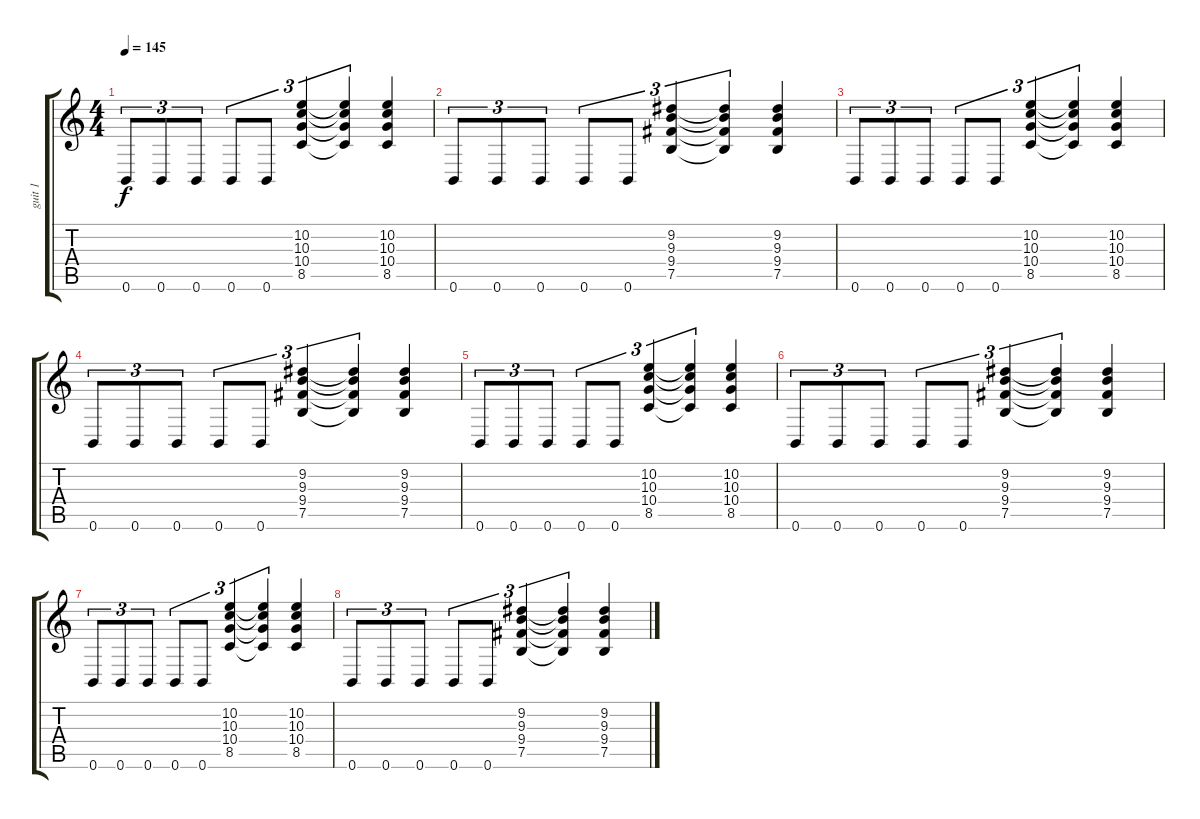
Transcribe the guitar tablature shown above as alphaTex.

\track ("guit 1" "guit 1") {instrument distortionguitar}
\staff {score tabs}
\tuning (B3 Gb3 D3 A2 E2 B1) {hide}
\ts (4 4)
\tempo 145
\clef g2
\ks c
0.6.8{tu (3 2) dy f} 0.6.8{tu (3 2)} 0.6.8{tu (3 2)} 0.6.8{tu (3 2)} 0.6.8{tu (3 2)} (10.2 10.3 10.4 8.5).4{tu (3 2)} (10.2{t} 10.3{t} 10.4{t} 8.5{t}).4{tu (3 2)} (10.2 10.3 10.4 8.5).4 |
0.6.8{tu (3 2)} 0.6.8{tu (3 2)} 0.6.8{tu (3 2)} 0.6.8{tu (3 2)} 0.6.8{tu (3 2)} (9.2 9.3 9.4 7.5).4{tu (3 2)} (9.2{t} 9.3{t} 9.4{t} 7.5{t}).4{tu (3 2)} (9.2 9.3 9.4 7.5).4 |
0.6.8{tu (3 2)} 0.6.8{tu (3 2)} 0.6.8{tu (3 2)} 0.6.8{tu (3 2)} 0.6.8{tu (3 2)} (10.2 10.3 10.4 8.5).4{tu (3 2)} (10.2{t} 10.3{t} 10.4{t} 8.5{t}).4{tu (3 2)} (10.2 10.3 10.4 8.5).4 |
0.6.8{tu (3 2)} 0.6.8{tu (3 2)} 0.6.8{tu (3 2)} 0.6.8{tu (3 2)} 0.6.8{tu (3 2)} (9.2 9.3 9.4 7.5).4{tu (3 2)} (9.2{t} 9.3{t} 9.4{t} 7.5{t}).4{tu (3 2)} (9.2 9.3 9.4 7.5).4 |
0.6.8{tu (3 2)} 0.6.8{tu (3 2)} 0.6.8{tu (3 2)} 0.6.8{tu (3 2)} 0.6.8{tu (3 2)} (10.2 10.3 10.4 8.5).4{tu (3 2)} (10.2{t} 10.3{t} 10.4{t} 8.5{t}).4{tu (3 2)} (10.2 10.3 10.4 8.5).4 |
0.6.8{tu (3 2)} 0.6.8{tu (3 2)} 0.6.8{tu (3 2)} 0.6.8{tu (3 2)} 0.6.8{tu (3 2)} (9.2 9.3 9.4 7.5).4{tu (3 2)} (9.2{t} 9.3{t} 9.4{t} 7.5{t}).4{tu (3 2)} (9.2 9.3 9.4 7.5).4 |
0.6.8{tu (3 2)} 0.6.8{tu (3 2)} 0.6.8{tu (3 2)} 0.6.8{tu (3 2)} 0.6.8{tu (3 2)} (10.2 10.3 10.4 8.5).4{tu (3 2)} (10.2{t} 10.3{t} 10.4{t} 8.5{t}).4{tu (3 2)} (10.2 10.3 10.4 8.5).4 |
0.6.8{tu (3 2)} 0.6.8{tu (3 2)} 0.6.8{tu (3 2)} 0.6.8{tu (3 2)} 0.6.8{tu (3 2)} (9.2 9.3 9.4 7.5).4{tu (3 2)} (9.2{t} 9.3{t} 9.4{t} 7.5{t}).4{tu (3 2)} (9.2 9.3 9.4 7.5).4
